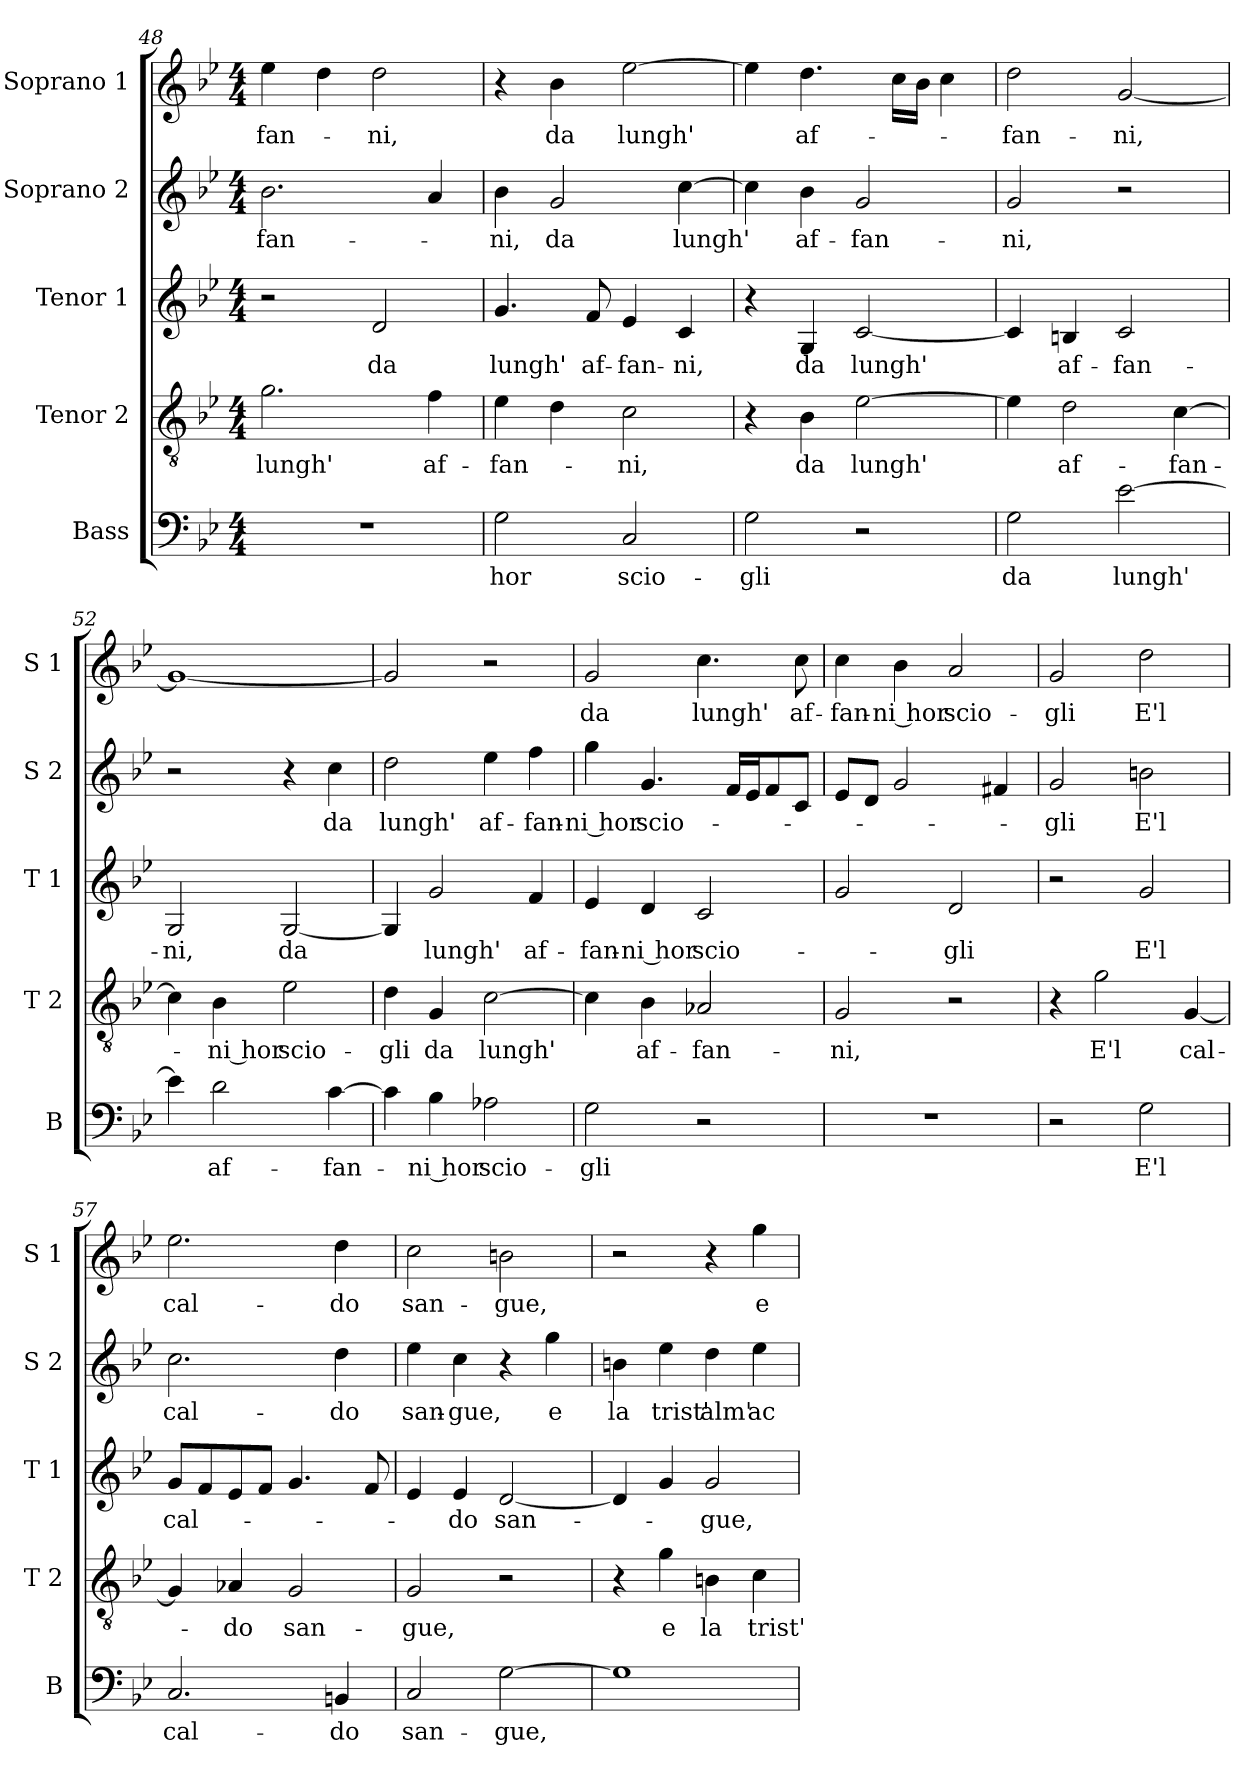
**kern	**text	**kern	**text	**kern	**text	**kern	**text	**kern	**text
*part5	*part5	*part4	*part4	*part3	*part3	*part2	*part2	*part1	*part1
*staff5	*staff5	*staff4	*staff4	*staff3	*staff3	*staff2	*staff2	*staff1	*staff1
*I"Bass	*	*I"Tenor 2	*	*I"Tenor 1	*	*I"Soprano 2	*	*I"Soprano 1	*
*I'B	*	*I'T 2	*	*I'T 1	*	*I'S 2	*	*I'S 1	*
*clefF4	*	*clefGv2	*	*clefG2	*	*clefG2	*	*clefG2	*
*k[b-e-]	*	*k[b-e-]	*	*k[b-e-]	*	*k[b-e-]	*	*k[b-e-]	*
*B-:	*	*B-:	*	*B-:	*	*B-:	*	*B-:	*
*M4/4	*	*M4/4	*	*M4/4	*	*M4/4	*	*M4/4	*
=48	=48	=48	=48	=48	=48	=48	=48	=48	=48
!	!	!	!LO:LY:b	!	!	!	!LO:LY:b	!	!LO:LY:b
1r	.	2.g\	lungh'	2r	.	2.b-\	-fan-	4ee-\	-fan-
.	.	.	.	.	.	.	.	4dd\	.
!	!	!	!	!	!LO:LY:b	!	!	!	!LO:LY:b
.	.	.	.	2d/	da	.	.	2dd\	-ni,
!	!	!	!LO:LY:b	!	!	!	!	!	!
.	.	4f\	af-	.	.	4a/	.	.	.
=49	=49	=49	=49	=49	=49	=49	=49	=49	=49
!	!LO:LY:b	!	!LO:LY:b	!	!LO:LY:b	!	!LO:LY:b	!	!
2G\	hor	4e-\	-fan-	4.g/	lungh'	4b-\	-ni,	4r	.
!	!	!	!	!	!	!	!LO:LY:b	!	!LO:LY:b
.	.	4d\	.	.	.	2g/	da	4b-\	da
!	!	!	!	!	!LO:LY:b	!	!	!	!
.	.	.	.	8f/	af-	.	.	.	.
!	!LO:LY:b	!	!LO:LY:b	!	!LO:LY:b	!	!	!	!LO:LY:b
2C/	scio-	2c\	-ni,	4e-/	-fan-	.	.	[2ee-\	lungh'
!	!	!	!	!	!LO:LY:b	!	!LO:LY:b	!	!
.	.	.	.	4c/	-ni,	[4cc\	lungh'	.	.
!!LO:LB:g=z
=50	=50	=50	=50	=50	=50	=50	=50	=50	=50
!	!LO:LY:b	!	!	!	!	!	!	!	!
2G\	-gli	4r	.	4r	.	4cc\]	.	4ee-\]	.
!	!	!	!LO:LY:b	!	!LO:LY:b	!	!LO:LY:b	!	!LO:LY:b
.	.	4B-\	da	4G/	da	4b-\	af-	4.dd\	af-
!	!	!	!LO:LY:b	!	!LO:LY:b	!	!LO:LY:b	!	!
2r	.	[2e-\	lungh'	[2c/	lungh'	2g/	-fan-	.	.
.	.	.	.	.	.	.	.	16cc\LL	.
.	.	.	.	.	.	.	.	16b-\JJ	.
.	.	.	.	.	.	.	.	4cc\	.
=51	=51	=51	=51	=51	=51	=51	=51	=51	=51
!	!LO:LY:b	!	!	!	!	!	!LO:LY:b	!	!LO:LY:b
2G\	da	4e-\]	.	4c/]	.	2g/	-ni,	2dd\	-fan-
!	!	!	!LO:LY:b	!	!LO:LY:b	!	!	!	!
.	.	2d\	af-	4Bn/	af-	.	.	.	.
!	!LO:LY:b	!	!	!	!LO:LY:b	!	!	!	!LO:LY:b
[2e-\	lungh'	.	.	2c/	-fan-	2r	.	[2g/	-ni,
!	!	!	!LO:LY:b	!	!	!	!	!	!
.	.	[4c\	-fan-	.	.	.	.	.	.
=52	=52	=52	=52	=52	=52	=52	=52	=52	=52
!	!	!	!	!	!LO:LY:b	!	!	!	!
4e-\]	.	4c\]	.	2G/	-ni,	2r	.	1g_	.
!	!LO:LY:b	!	!LO:LY:b	!	!	!	!	!	!
2d\	af-	4B-\	-ni hor	.	.	.	.	.	.
!	!	!	!LO:LY:b	!	!LO:LY:b	!	!	!	!
.	.	2e-\	scio-	[2G/	da	4r	.	.	.
!	!LO:LY:b	!	!	!	!	!	!LO:LY:b	!	!
[4c\	-fan-	.	.	.	.	4cc\	da	.	.
=53	=53	=53	=53	=53	=53	=53	=53	=53	=53
!	!	!	!LO:LY:b	!	!	!	!LO:LY:b	!	!
4c\]	.	4d\	-gli	4G/]	.	2dd\	lungh'	2g/]	.
!	!LO:LY:b	!	!LO:LY:b	!	!LO:LY:b	!	!	!	!
4B-\	-ni hor	4G/	da	2g/	lungh'	.	.	.	.
!	!LO:LY:b	!	!LO:LY:b	!	!	!	!LO:LY:b	!	!
2A-X\	scio-	[2c\	lungh'	.	.	4ee-\	af-	2r	.
!	!	!	!	!	!LO:LY:b	!	!LO:LY:b	!	!
.	.	.	.	4f/	af-	4ff\	-fan-	.	.
=54	=54	=54	=54	=54	=54	=54	=54	=54	=54
!	!LO:LY:b	!	!	!	!LO:LY:b	!	!LO:LY:b	!	!LO:LY:b
2G\	-gli	4c\]	.	4e-/	-fan-	4gg\	-ni hor	2g/	da
!	!	!	!LO:LY:b	!	!LO:LY:b	!	!LO:LY:b	!	!
.	.	4B-\	af-	4d/	-ni hor	4.g/	scio-	.	.
!	!	!	!LO:LY:b	!	!LO:LY:b	!	!	!	!LO:LY:b
2r	.	2A-X/	-fan-	2c/	scio-	.	.	4.cc\	lungh'
.	.	.	.	.	.	16f/LL	.	.	.
.	.	.	.	.	.	16e-/J	.	.	.
.	.	.	.	.	.	8f/	.	.	.
!	!	!	!	!	!	!	!	!	!LO:LY:b
.	.	.	.	.	.	8c/J	.	8cc\	af-
=55	=55	=55	=55	=55	=55	=55	=55	=55	=55
!	!	!	!LO:LY:b	!	!	!	!	!	!LO:LY:b
1r	.	2G/	-ni,	2g/	.	8e-/L	.	4cc\	-fan-
.	.	.	.	.	.	8d/J	.	.	.
!	!	!	!	!	!	!	!	!	!LO:LY:b
.	.	.	.	.	.	2g/	.	4b-\	-ni hor
!	!	!	!	!	!LO:LY:b	!	!	!	!LO:LY:b
.	.	2r	.	2d/	-gli	.	.	2a/	scio-
.	.	.	.	.	.	4f#X/	.	.	.
!!LO:PB:g=z
=56	=56	=56	=56	=56	=56	=56	=56	=56	=56
!	!	!	!	!	!	!	!LO:LY:b	!	!LO:LY:b
2r	.	4r	.	2r	.	2g/	-gli	2g/	-gli
!	!	!	!LO:LY:b	!	!	!	!	!	!
.	.	2g\	E'l	.	.	.	.	.	.
!	!LO:LY:b	!	!	!	!LO:LY:b	!	!LO:LY:b	!	!LO:LY:b
2G\	E'l	.	.	2g/	E'l	2bn\	E'l	2dd\	E'l
!	!	!	!LO:LY:b	!	!	!	!	!	!
.	.	[4G/	cal-	.	.	.	.	.	.
=57	=57	=57	=57	=57	=57	=57	=57	=57	=57
!	!LO:LY:b	!	!	!	!LO:LY:b	!	!LO:LY:b	!	!LO:LY:b
2.C/	cal-	4G/]	.	8g/L	cal-	2.cc\	cal-	2.ee-\	cal-
.	.	.	.	8f/	.	.	.	.	.
!	!	!	!LO:LY:b	!	!	!	!	!	!
.	.	4A-X/	-do	8e-/	.	.	.	.	.
.	.	.	.	8f/J	.	.	.	.	.
!	!	!	!LO:LY:b	!	!	!	!	!	!
.	.	2G/	san-	4.g/	.	.	.	.	.
!	!LO:LY:b	!	!	!	!	!	!LO:LY:b	!	!LO:LY:b
4BBn/	-do	.	.	.	.	4dd\	-do	4dd\	-do
.	.	.	.	8f/	.	.	.	.	.
=58	=58	=58	=58	=58	=58	=58	=58	=58	=58
!	!LO:LY:b	!	!LO:LY:b	!	!	!	!LO:LY:b	!	!LO:LY:b
2C/	san-	2G/	-gue,	4e-/	.	4ee-\	san-	2cc\	san-
!	!	!	!	!	!LO:LY:b	!	!LO:LY:b	!	!
.	.	.	.	4e-/	-do	4cc\	-gue,	.	.
!	!LO:LY:b	!	!	!	!LO:LY:b	!	!	!	!LO:LY:b
[2G\	-gue,	2r	.	[2d/	san-	4r	.	2bn\	-gue,
!	!	!	!	!	!	!	!LO:LY:b	!	!
.	.	.	.	.	.	4gg\	e	.	.
=59	=59	=59	=59	=59	=59	=59	=59	=59	=59
!	!	!	!	!	!	!	!LO:LY:b	!	!
1G]	.	4r	.	4d/]	.	4bn\	la	2r	.
!	!	!	!LO:LY:b	!	!	!	!LO:LY:b	!	!
.	.	4g\	e	4g/	.	4ee-\	trist'	.	.
!	!	!	!LO:LY:b	!	!LO:LY:b	!	!LO:LY:b	!	!
.	.	4Bn\	la	2g/	-gue,	4dd\	alm'	4r	.
!	!	!	!LO:LY:b	!	!	!	!LO:LY:b	!	!LO:LY:b
.	.	4c\	trist'	.	.	4ee-\	ac-	4gg\	e
=	=	=	=	=	=	=	=	=	=
*-	*-	*-	*-	*-	*-	*-	*-	*-	*-
